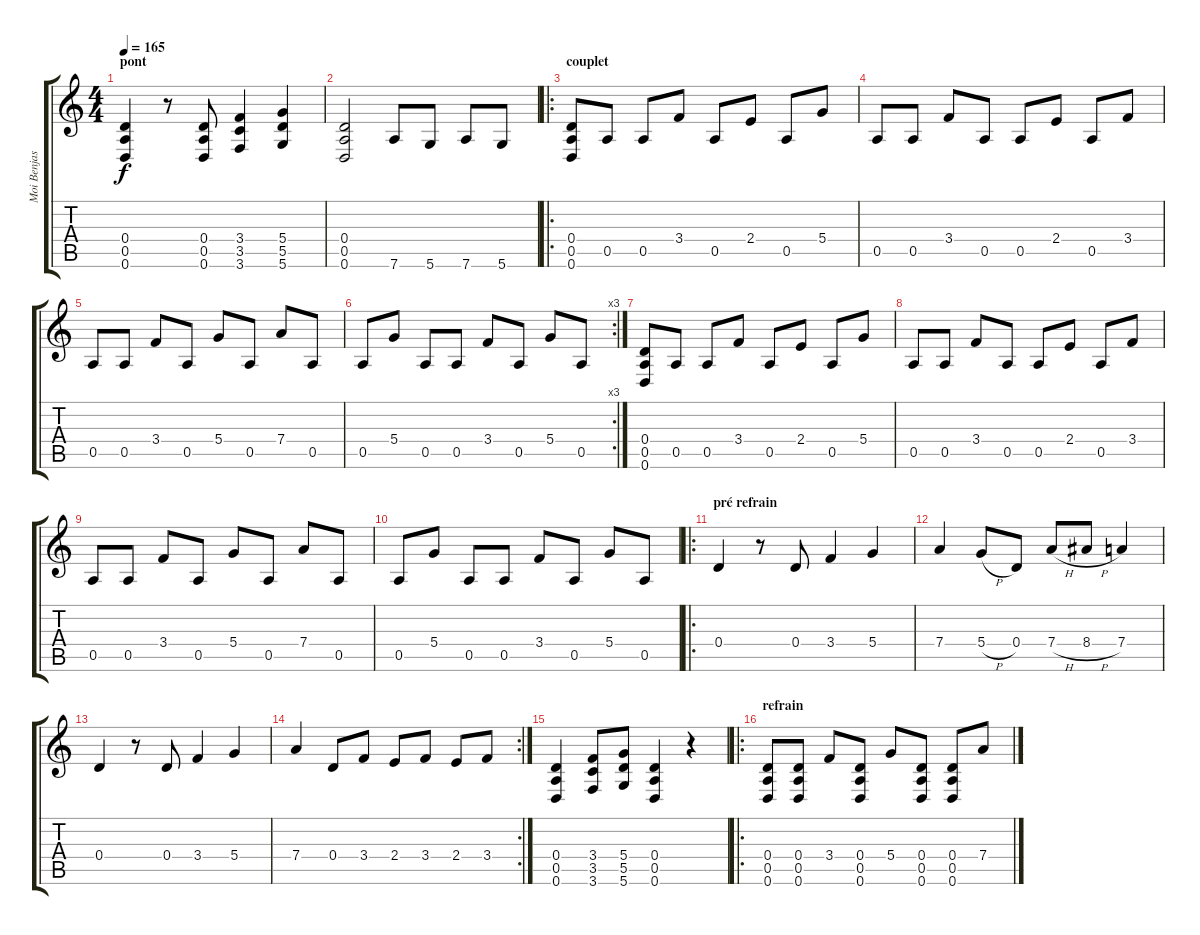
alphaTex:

\track ("Moi Benjasmin !" "Moi Benjas") {instrument distortionguitar}
\staff {score tabs}
\tuning (E4 B3 G3 D3 A2 D2) {hide}
\ts (4 4)
\section ("" "pont")
\tempo 165
\clef g2
\ks c
(0.4 0.5 0.6).4{dy f} r.8 (0.4 0.5 0.6).8 (3.4 3.5 3.6).4 (5.4 5.5 5.6).4 |
(0.4 0.5 0.6).2 7.6.8 5.6.8 7.6.8 5.6.8 |
\ro
\section ("" "couplet")
(0.4 0.5 0.6).8{instrument electricguitarmuted} 0.5.8 0.5.8 3.4.8 0.5.8 2.4.8 0.5.8 5.4.8 |
0.5.8 0.5.8 3.4.8 0.5.8 0.5.8 2.4.8 0.5.8 3.4.8 |
0.5.8 0.5.8 3.4.8 0.5.8 5.4.8 0.5.8 7.4.8 0.5.8 |
\rc 3
0.5.8 5.4.8 0.5.8 0.5.8 3.4.8 0.5.8 5.4.8 0.5.8 |
(0.4 0.5 0.6).8{instrument electricguitarmuted} 0.5.8 0.5.8 3.4.8 0.5.8 2.4.8 0.5.8 5.4.8 |
0.5.8 0.5.8 3.4.8 0.5.8 0.5.8 2.4.8 0.5.8 3.4.8 |
0.5.8 0.5.8 3.4.8 0.5.8 5.4.8 0.5.8 7.4.8 0.5.8 |
0.5.8 5.4.8 0.5.8 0.5.8 3.4.8 0.5.8 5.4.8 0.5.8 |
\ro
\section ("" "pré refrain")
0.4.4 r.8 0.4.8 3.4.4 5.4.4 |
7.4.4 5.4{h}.8 0.4.8 7.4{h}.8 8.4{h}.8 7.4.4 |
0.4.4 r.8 0.4.8 3.4.4 5.4.4 |
\rc 2
7.4.4 0.4.8 3.4.8 2.4.8 3.4.8 2.4.8 3.4.8 |
(0.4 0.5 0.6).4 (3.4 3.5 3.6).8 (5.4 5.5 5.6).8 (0.4 0.5 0.6).4 r.4 |
\ro
\section ("" "refrain")
(0.4 0.5 0.6).8 (0.4 0.5 0.6).8 3.4.8 (0.4 0.5 0.6).8 5.4.8 (0.4 0.5 0.6).8 (0.4 0.5 0.6).8 7.4.8
